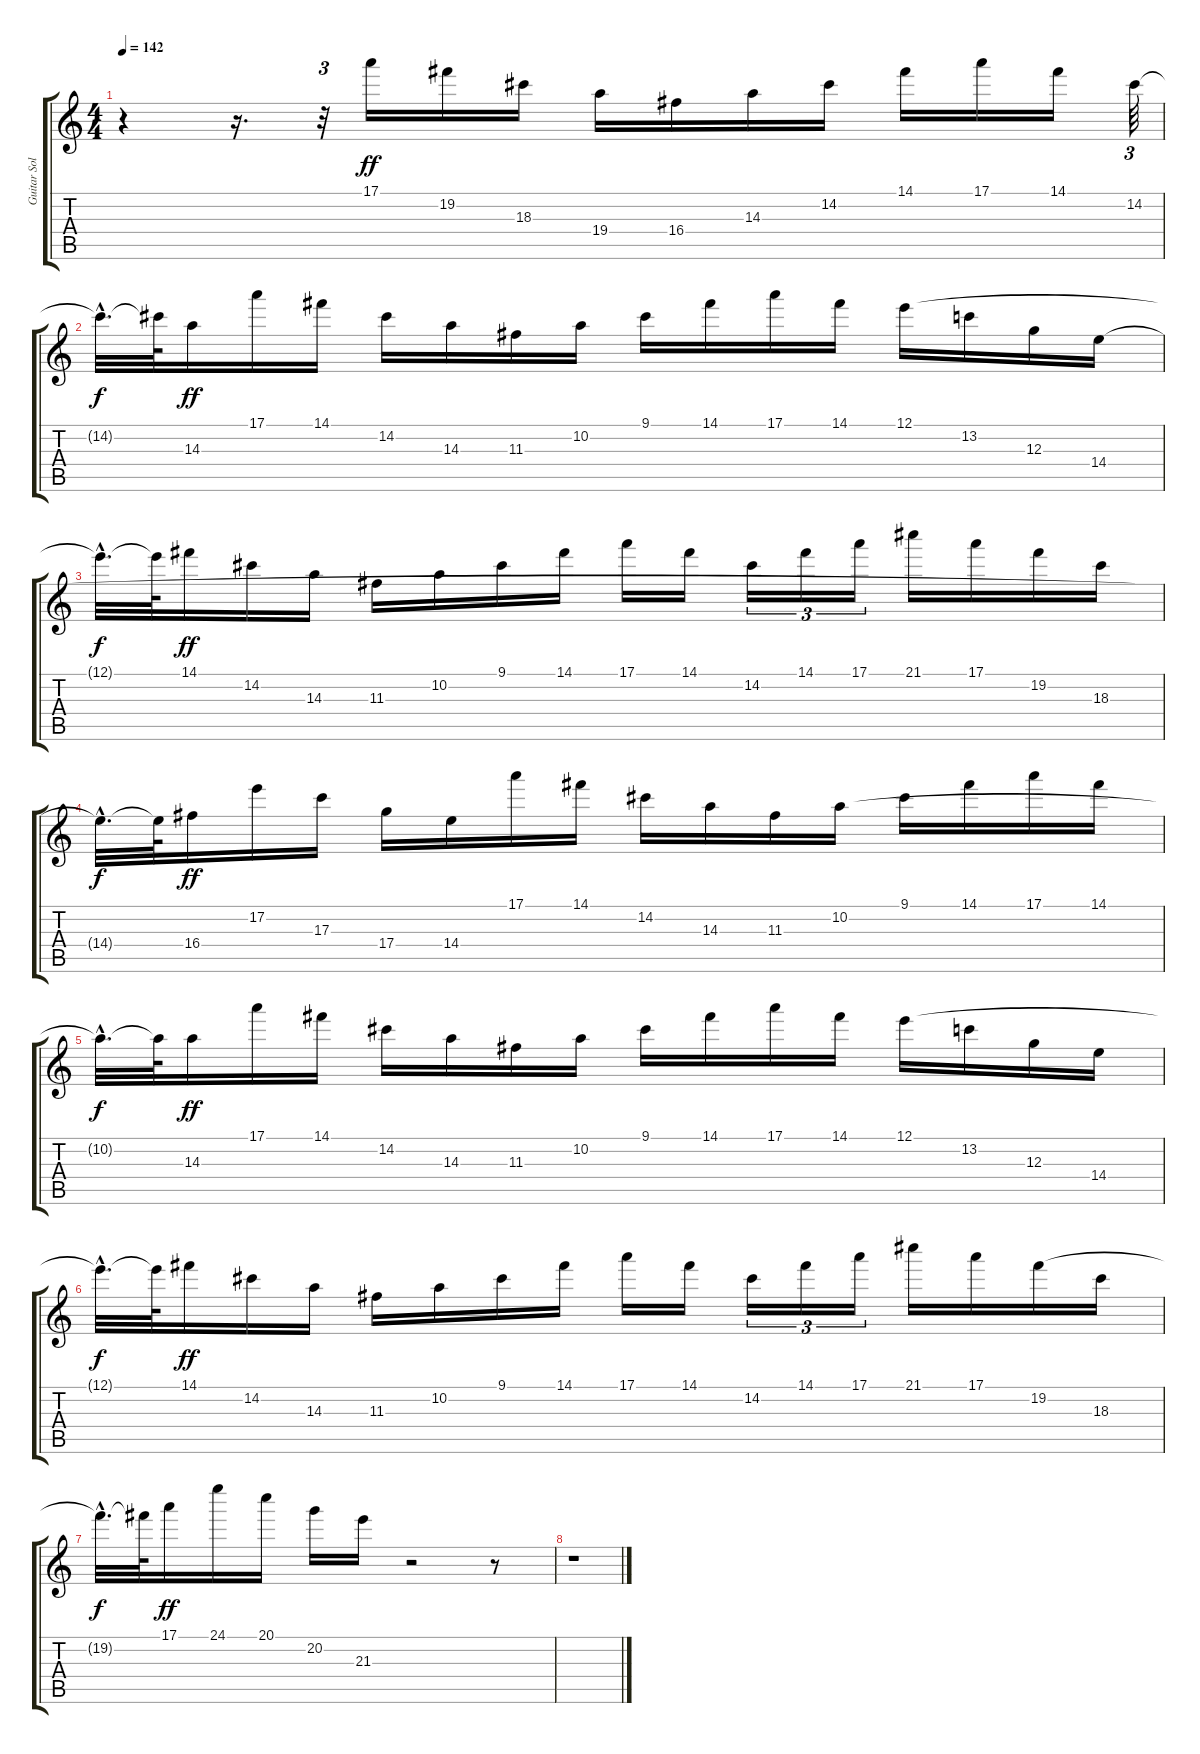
\track ("Guitar Solo" "Guitar Sol") {instrument distortionguitar}
\staff {score tabs}
\tuning (E4 B3 G3 D3 A2 E2) {hide}
\ts (4 4)
\tempo 142
\clef g2
\ks c
r.4{dy f} r.16{d} r.32{tu (3 2)} 17.1.16{dy ff} 19.2.16 18.3.16 19.4.16 16.4.16 14.3.16 14.2.16 14.1.16 17.1.16 14.1.16 14.2.64{tu (3 2)} |
14.2{hac t}.32{d dy f} 14.2{t}.64 14.3.16{dy ff} 17.1.16 14.1.16 14.2.16 14.3.16 11.3.16 10.2.16 9.1.16 14.1.16 17.1.16 14.1.16 12.1.16 13.2.16 12.3.16 14.4.16 |
12.1{hac t}.32{d dy f} 12.1{t}.64 14.1.16{dy ff} 14.2.16 14.3.16 11.3.16 10.2.16 9.1.16 14.1.16 17.1.16 14.1.16 14.2.16{tu (3 2)} 14.1.16{tu (3 2)} 17.1.16{tu (3 2)} 21.1.16 17.1.16 19.2.16 18.3.16 |
14.4{hac t}.32{d dy f} 14.4{t}.64 16.4.16{dy ff} 17.2.16 17.3.16 17.4.16 14.4.16 17.1.16 14.1.16 14.2.16 14.3.16 11.3.16 10.2.16 9.1.16 14.1.16 17.1.16 14.1.16 |
10.2{hac t}.32{d dy f} 10.2{t}.64 14.3.16{dy ff} 17.1.16 14.1.16 14.2.16 14.3.16 11.3.16 10.2.16 9.1.16 14.1.16 17.1.16 14.1.16 12.1.16 13.2.16 12.3.16 14.4.16 |
12.1{hac t}.32{d dy f} 12.1{t}.64 14.1.16{dy ff} 14.2.16 14.3.16 11.3.16 10.2.16 9.1.16 14.1.16 17.1.16 14.1.16 14.2.16{tu (3 2)} 14.1.16{tu (3 2)} 17.1.16{tu (3 2)} 21.1.16 17.1.16 19.2.16 18.3.16 |
19.2{hac t}.32{d dy f} 19.2{t}.64 17.1.16{dy ff} 24.1.16 20.1.16 20.2.16 21.3.16 r.2 r.8 |
r.1
